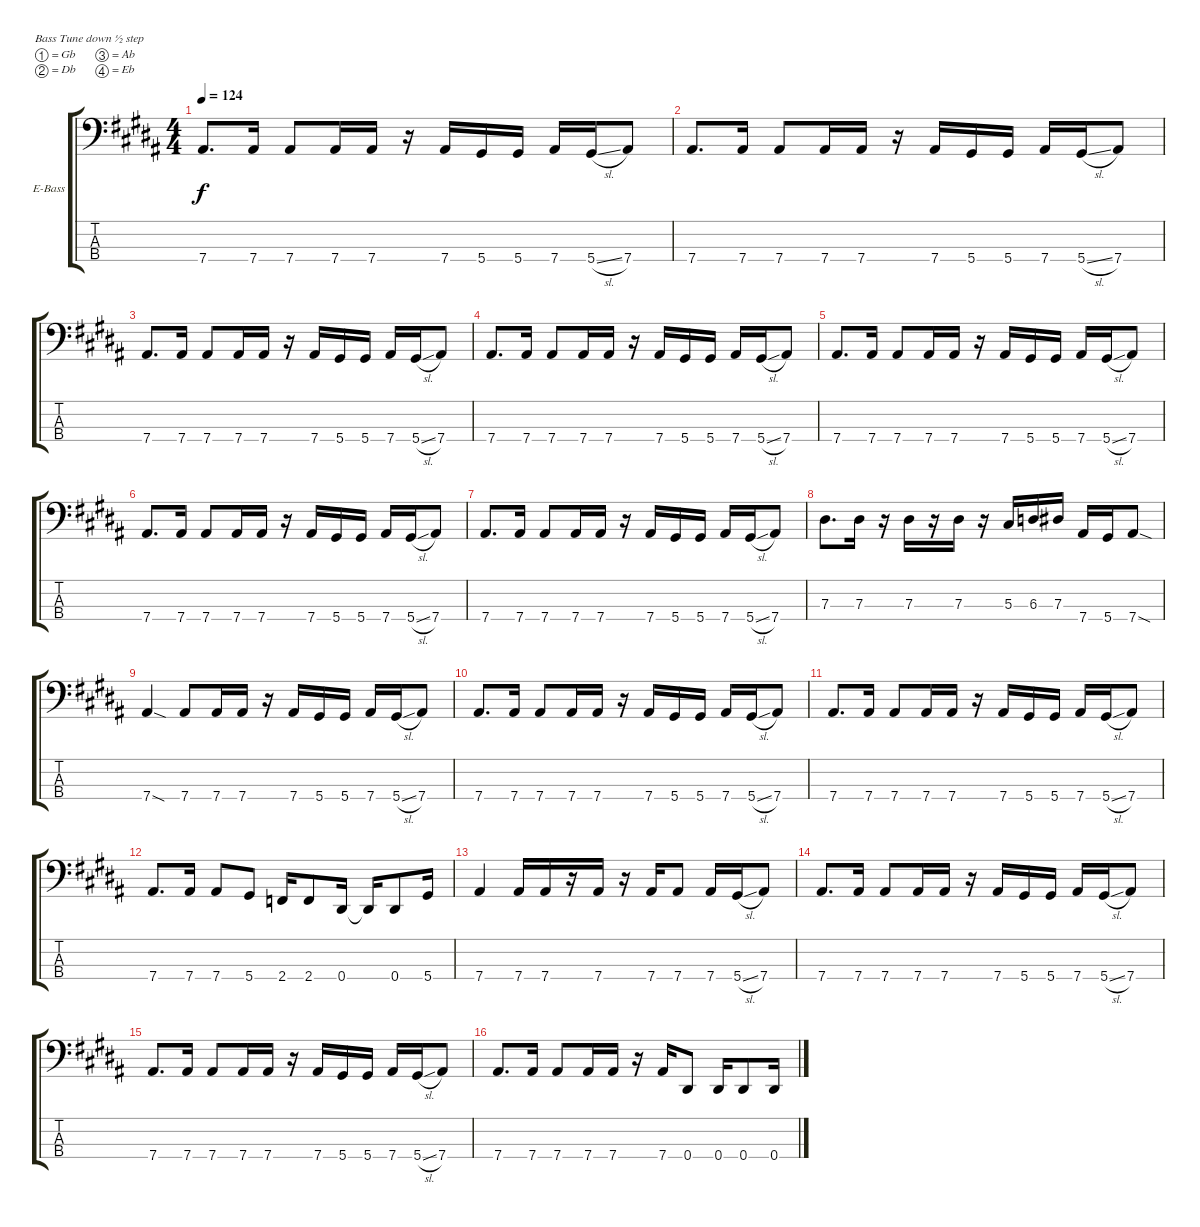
\bracketExtendMode groupsimilarinstruments
\firstSystemTrackNameOrientation horizontal
\otherSystemsTrackNameOrientation horizontal
\track ("Untitled" "E-Bass") {instrument electricbassfinger}
\staff {score tabs}
\tuning (Gb2 Db2 Ab1 Eb1)
\ts (4 4)
\tempo 124
\clef f4
\ks b
7.4.8{d dy f} 7.4.16 7.4.8 7.4.16 7.4.16 r.16 7.4.16 5.4.16 5.4.16 7.4.16 5.4{sl}.16 7.4.8 |
\ks g#minor
7.4.8{d} 7.4.16 7.4.8 7.4.16 7.4.16 r.16 7.4.16 5.4.16 5.4.16 7.4.16 5.4{sl}.16 7.4.8 |
7.4.8{d} 7.4.16 7.4.8 7.4.16 7.4.16 r.16 7.4.16 5.4.16 5.4.16 7.4.16 5.4{sl}.16 7.4.8 |
\ks b
7.4.8{d} 7.4.16 7.4.8 7.4.16 7.4.16 r.16 7.4.16 5.4.16 5.4.16 7.4.16 5.4{sl}.16 7.4.8 |
\ks g#minor
7.4.8{d} 7.4.16 7.4.8 7.4.16 7.4.16 r.16 7.4.16 5.4.16 5.4.16 7.4.16 5.4{sl}.16 7.4.8 |
7.4.8{d} 7.4.16 7.4.8 7.4.16 7.4.16 r.16 7.4.16 5.4.16 5.4.16 7.4.16 5.4{sl}.16 7.4.8 |
\ks b
7.4.8{d} 7.4.16 7.4.8 7.4.16 7.4.16 r.16 7.4.16 5.4.16 5.4.16 7.4.16 5.4{sl}.16 7.4.8 |
\ks g#minor
7.3.8{d} 7.3.16 r.16 7.3.16 r.16 7.3.16 r.16 5.3.16 6.3.16 7.3.16 7.4.16 5.4.16 7.4{sod}.8 |
7.4{sod}.4 7.4.8 7.4.16 7.4.16 r.16 7.4.16 5.4.16 5.4.16 7.4.16 5.4{sl}.16 7.4.8 |
\ks b
7.4.8{d} 7.4.16 7.4.8 7.4.16 7.4.16 r.16 7.4.16 5.4.16 5.4.16 7.4.16 5.4{sl}.16 7.4.8 |
\ks g#minor
7.4.8{d} 7.4.16 7.4.8 7.4.16 7.4.16 r.16 7.4.16 5.4.16 5.4.16 7.4.16 5.4{sl}.16 7.4.8 |
7.4.8{d} 7.4.16 7.4.8 5.4.8 2.4.16 2.4.8 0.4.16 0.4{t}.16 0.4.8 5.4.16 |
\ks b
7.4.4 7.4.16 7.4.16 r.16 7.4.16 r.16 7.4.16 7.4.8 7.4.16 5.4{sl}.16 7.4.8 |
\ks g#minor
7.4.8{d} 7.4.16 7.4.8 7.4.16 7.4.16 r.16 7.4.16 5.4.16 5.4.16 7.4.16 5.4{sl}.16 7.4.8 |
7.4.8{d} 7.4.16 7.4.8 7.4.16 7.4.16 r.16 7.4.16 5.4.16 5.4.16 7.4.16 5.4{sl}.16 7.4.8 |
\ks b
7.4.8{d} 7.4.16 7.4.8 7.4.16 7.4.16 r.16 7.4.16 0.4.8 0.4.16 0.4.8 0.4.16
